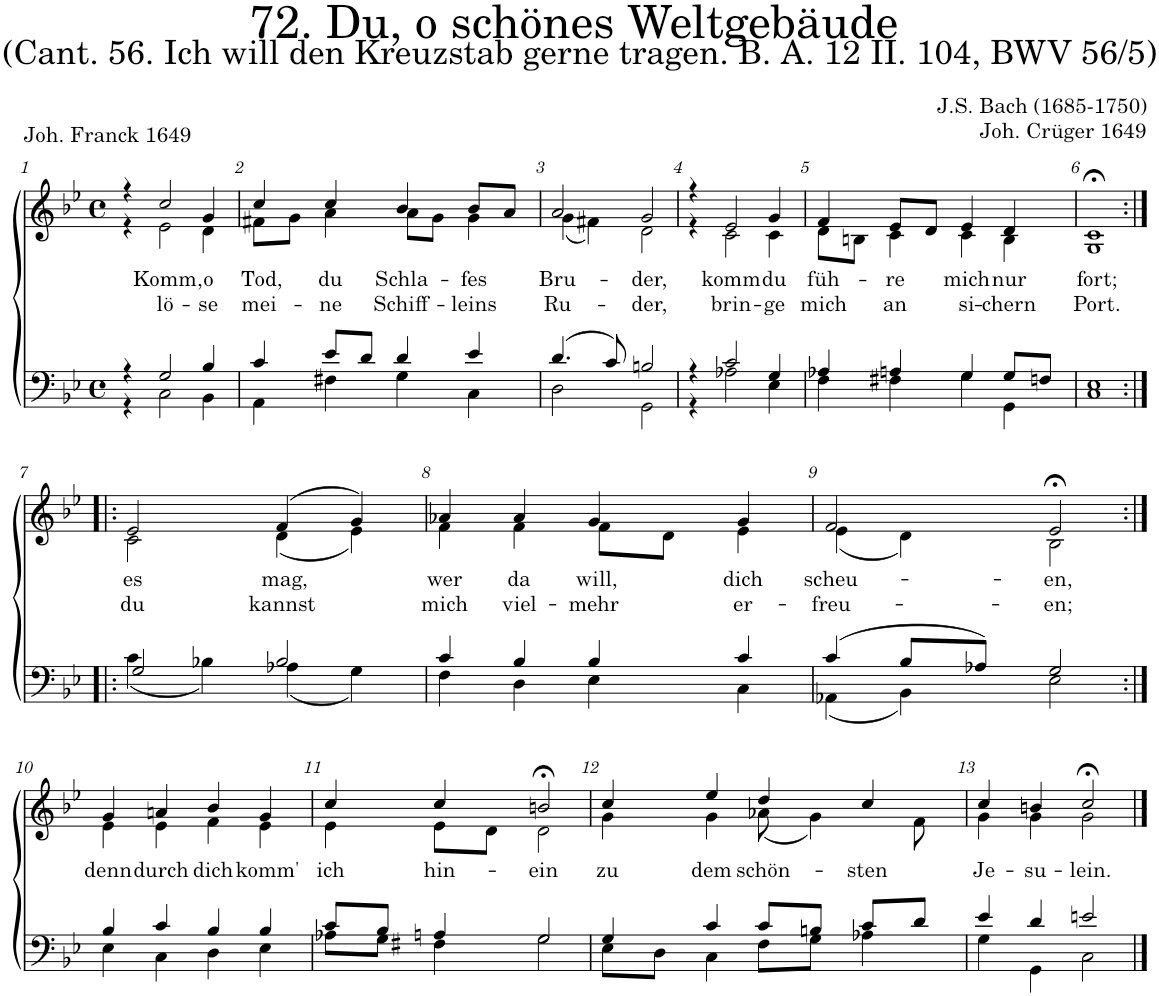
**kern	**kern	**text	**text
*part2	*part1	*part1	*part1
*staff2	*staff1	*staff1	*staff1
*I"Tenor/Bass	*I"Soprano/Alto	*	*
*clefF4	*clefG2	*	*
*k[b-e-]	*k[b-e-]	*	*
*M4/4	*M4/4	*	*
*met(c)	*met(c)	*	*
=1	=1	=1	=1
*^	*^	*	*
4r	4r	4r	4r	.	.
!	!	!	!	!LO:LY:b	!LO:LY:b
2G/	2C\	2cc;<,/	2e-\	Komm,	lö-
!	!	!	!	!LO:LY:b	!LO:LY:b
4B-/	4BB-\	4g/	4d\	o	-se
=2	=2	=2	=2	=2	=2
!	!	!	!	!LO:LY:b	!LO:LY:b
4c/	4AA\	4cc;</	8f#X\L	Tod,	mei-
.	.	.	8g\J	.	.
!	!	!	!	!LO:LY:b	!LO:LY:b
8e-/L	4F#X\	4cc/	4a\	du	-ne
8d/J	.	.	.	.	.
!	!	!	!	!LO:LY:b	!LO:LY:b
4d/	4G\	4b-/	8a\L	Schla-	Schiff-
.	.	.	8g\J	.	.
!	!	!	!	!LO:LY:b	!LO:LY:b
4e-/	4C\	8b-/L	4g\	-fes	-leins
.	.	8a/J	.	.	.
=3	=3	=3	=3	=3	=3
!	!	!	!	!LO:LY:b	!LO:LY:b
(4.d/	2D\	2a;</	(4g\	Bru-	Ru-
.	.	.	4f#X\)	.	.
8c/)	.	.	.	.	.
!	!	!	!	!LO:LY:b	!LO:LY:b
2Bn/	2GG\	2g/	2d\	-der,	-der,
=4	=4	=4	=4	=4	=4
4r	4r	4r	4r	.	.
!	!	!	!	!LO:LY:b	!LO:LY:b
2c/	2A-X\	2e-/	2c\	komm	brin-
!	!	!	!	!LO:LY:b	!LO:LY:b
4G/	4E-\	4g/	4c\	du	-ge
=5	=5	=5	=5	=5	=5
!	!	!	!	!LO:LY:b	!LO:LY:b
4A-X/	4F\	4f;</	8d\L	füh-	mich
.	.	.	8Bn\J	.	.
!	!	!	!	!LO:LY:b	!LO:LY:b
4An/	4F#X\	8e-/L	4c\	-re	an
.	.	8d/J	.	.	.
!	!	!	!	!LO:LY:b	!LO:LY:b
4G/	4G\	4e-;</	4c\	mich	si-
!	!	!	!	!LO:LY:b	!LO:LY:b
8G/L	4GG\	4d/	4B\	nur	-chern
8Fn/J	.	.	.	.	.
=6	=6	=6	=6	=6	=6
!	!	!	!	!LO:LY:b	!LO:LY:b
1E-	1C	1c;<,	1G	fort;	Port.
!!LO:LB:g=z	!!
=7:|!|:	=7:|!|:	=7:|!|:	=7:|!|:	=7:|!|:	=7:|!|:
!	!	!	!	!LO:LY:b	!LO:LY:b
2G/	(4c\	2e-;</	2c\	es	du
.	4B-X\)	.	.	.	.
!	!	!	!	!LO:LY:b	!LO:LY:b
2B-/	(4A-X\	(4f/	(4d\	mag,	kannst
.	4G\)	4g/)	4e-\)	.	.
=8	=8	=8	=8	=8	=8
!	!	!	!	!LO:LY:b	!LO:LY:b
4c/	4F\	4a-X;</	4f\	wer	mich
!	!	!	!	!LO:LY:b	!LO:LY:b
4B-/	4D\	4a-/	4f\	da	viel-
!	!	!	!	!LO:LY:b	!LO:LY:b
4B-/	4E-\	4g/	8f\L	will,	-mehr
.	.	.	8d\J	.	.
!	!	!	!	!LO:LY:b	!LO:LY:b
4c/	4C\	4g/	4e-\	dich	er-
=9	=9	=9	=9	=9	=9
!	!	!	!	!LO:LY:b	!LO:LY:b
(4c/	(4AA-X\	2f;</	(4e-\	scheu-	-freu-
8B-/L	4BB-\)	.	4d\)	.	.
8A-X/J)	.	.	.	.	.
!	!	!	!	!LO:LY:b	!LO:LY:b
2G/	2E-\	2e-;<,/	2B-\	-en,	-en;
!!LO:LB:g=z	!!
=10:|!	=10:|!	=10:|!	=10:|!	=10:|!	=10:|!
!	!	!	!	!LO:LY:b	!
4B-/	4E-\	4g;</	4e-\	denn	.
!	!	!	!	!LO:LY:b	!
4c/	4C\	4an/	4e-\	durch	.
!	!	!	!	!LO:LY:b	!
4B-/	4D\	4b-/	4f\	dich	.
!	!	!	!	!LO:LY:b	!
4B-/	4E-\	4g/	4e-\	komm'	.
=11	=11	=11	=11	=11	=11
!	!	!	!	!LO:LY:b	!
8c/L	8A-X\L	4cc;</	4e-\	ich	.
8B-/J	8G\J	.	.	.	.
!	!	!	!	!LO:LY:b	!
4An/	4F#X\	4cc/	8e-\L	hin-	.
.	.	.	8d\J	.	.
!	!	!	!	!LO:LY:b	!
2G/	2G\	2bn;<,/	2d\	-ein	.
=12	=12	=12	=12	=12	=12
!	!	!	!	!LO:LY:b	!
4G/	8E-\L	4cc/	4g\	zu	.
.	8D\J	.	.	.	.
!	!	!	!	!LO:LY:b	!
4c/	4C\	4ee-/	4g\	dem	.
!	!	!	!	!LO:LY:b	!
8c/L	8F\L	4dd/	(8a-X\	schön-	.
8Bn/J	8G\J	.	4g\)	.	.
!	!	!	!	!LO:LY:b	!
8c/L	4A-X\	4cc/	.	-sten	.
8d/J	.	.	8f\	.	.
=13	=13	=13	=13	=13	=13
!	!	!	!	!LO:LY:b	!
4e-/	4G\	4cc;</	4g\	Je-	.
!	!	!	!	!LO:LY:b	!
4d/	4GG\	4bn/	4g\	-su-	.
!	!	!	!	!LO:LY:b	!
2en/	2C\	2cc;</	2g\	-lein.	.
*v	*v	*	*	*	*
*	*v	*v	*	*
==	==	==	==
*-	*-	*-	*-
